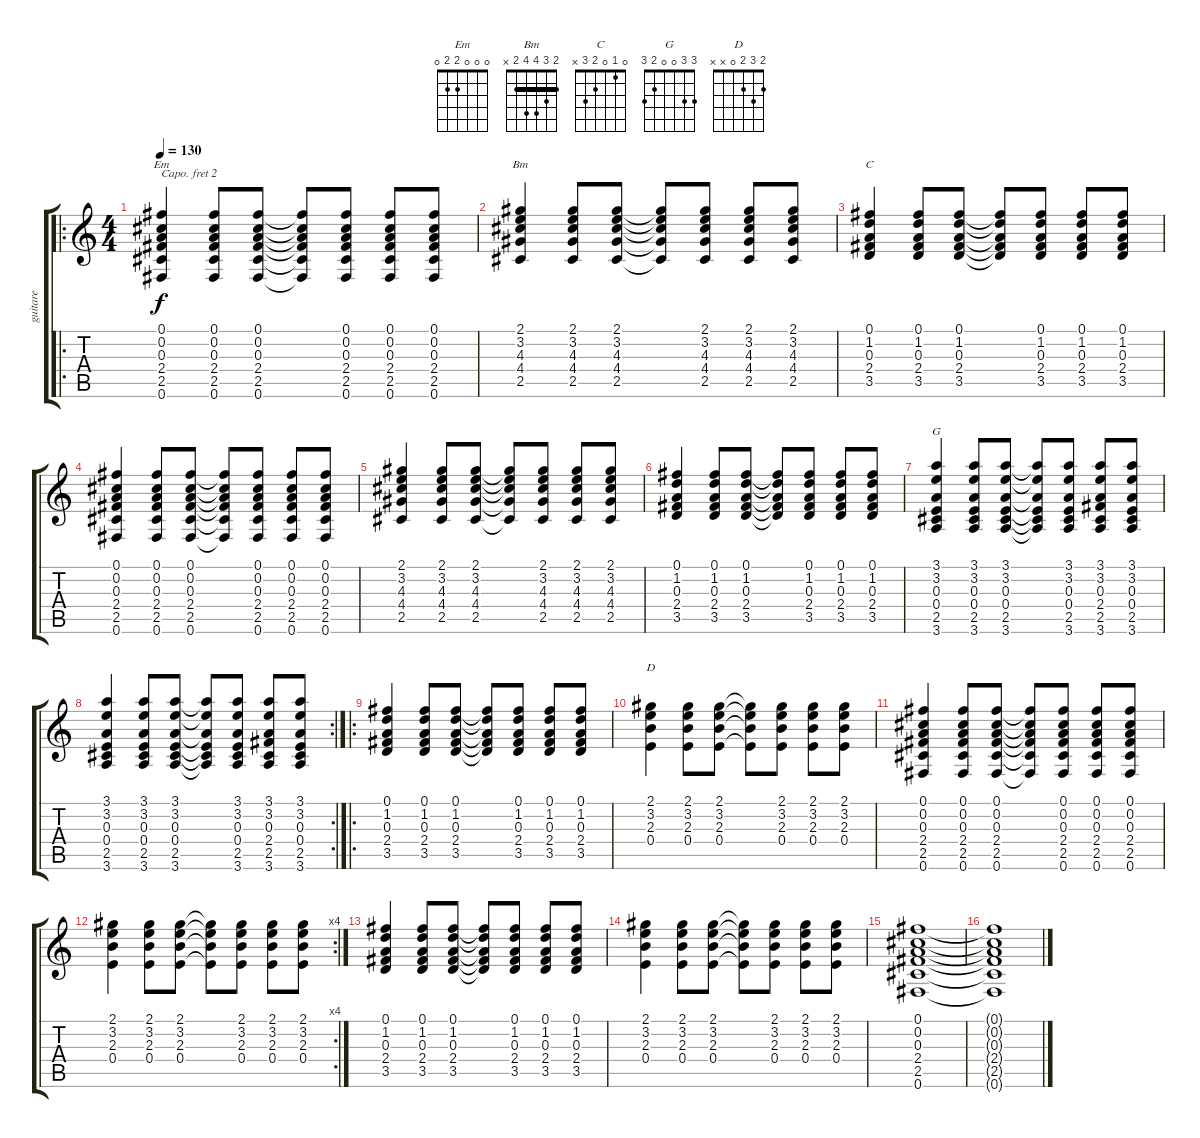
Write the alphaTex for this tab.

\track ("guitare" "guitare") {instrument acousticguitarnylon}
\staff {score tabs}
\capo 2
\tuning (E4 B3 G3 D3 A2 E2) {hide}
\chord ("Em" 0 0 0 2 2 0)
\chord ("Bm" 2 3 4 4 2 x) {barre 2}
\chord ("C" 0 1 0 2 3 x)
\chord ("G" 3 3 0 0 2 3)
\chord ("D" 2 3 2 0 x x)
\ro
\ts (4 4)
\tempo 130
\clef g2
\ks c
(0.1 0.2 0.3 2.4 2.5 0.6).4{ch "Em" dy f instrument acousticguitarnylon} (0.1 0.2 0.3 2.4 2.5 0.6).8 (0.1 0.2 0.3 2.4 2.5 0.6).8 (0.1{t} 0.2{t} 0.3{t} 2.4{t} 2.5{t} 0.6{t}).8 (0.1 0.2 0.3 2.4 2.5 0.6).8 (0.1 0.2 0.3 2.4 2.5 0.6).8 (0.1 0.2 0.3 2.4 2.5 0.6).8 |
(2.1 3.2 4.3 4.4 2.5).4{ch "Bm"} (2.1 3.2 4.3 4.4 2.5).8 (2.1 3.2 4.3 4.4 2.5).8 (2.1{t} 3.2{t} 4.3{t} 4.4{t} 2.5{t}).8 (2.1 3.2 4.3 4.4 2.5).8 (2.1 3.2 4.3 4.4 2.5).8 (2.1 3.2 4.3 4.4 2.5).8 |
(0.1 1.2 0.3 2.4 3.5).4{ch "C"} (0.1 1.2 0.3 2.4 3.5).8 (0.1 1.2 0.3 2.4 3.5).8 (0.1{t} 1.2{t} 0.3{t} 2.4{t} 3.5{t}).8 (0.1 1.2 0.3 2.4 3.5).8 (0.1 1.2 0.3 2.4 3.5).8 (0.1 1.2 0.3 2.4 3.5).8 |
(0.1 0.2 0.3 2.4 2.5 0.6).4 (0.1 0.2 0.3 2.4 2.5 0.6).8 (0.1 0.2 0.3 2.4 2.5 0.6).8 (0.1{t} 0.2{t} 0.3{t} 2.4{t} 2.5{t} 0.6{t}).8 (0.1 0.2 0.3 2.4 2.5 0.6).8 (0.1 0.2 0.3 2.4 2.5 0.6).8 (0.1 0.2 0.3 2.4 2.5 0.6).8 |
(2.1 3.2 4.3 4.4 2.5).4 (2.1 3.2 4.3 4.4 2.5).8 (2.1 3.2 4.3 4.4 2.5).8 (2.1{t} 3.2{t} 4.3{t} 4.4{t} 2.5{t}).8 (2.1 3.2 4.3 4.4 2.5).8 (2.1 3.2 4.3 4.4 2.5).8 (2.1 3.2 4.3 4.4 2.5).8 |
(0.1 1.2 0.3 2.4 3.5).4 (0.1 1.2 0.3 2.4 3.5).8 (0.1 1.2 0.3 2.4 3.5).8 (0.1{t} 1.2{t} 0.3{t} 2.4{t} 3.5{t}).8 (0.1 1.2 0.3 2.4 3.5).8 (0.1 1.2 0.3 2.4 3.5).8 (0.1 1.2 0.3 2.4 3.5).8 |
(3.1 3.2 0.3 0.4 2.5 3.6).4{ch "G"} (3.1 3.2 0.3 0.4 2.5 3.6).8 (3.1 3.2 0.3 0.4 2.5 3.6).8 (3.1{t} 3.2{t} 0.3{t} 0.4{t} 2.5{t} 3.6{t}).8 (3.1 3.2 0.3 0.4 2.5 3.6).8 (3.1 3.2 0.3 2.4 2.5 3.6).8 (3.1 3.2 0.3 0.4 2.5 3.6).8 |
\rc 2
(3.1 3.2 0.3 0.4 2.5 3.6).4 (3.1 3.2 0.3 0.4 2.5 3.6).8 (3.1 3.2 0.3 0.4 2.5 3.6).8 (3.1{t} 3.2{t} 0.3{t} 0.4{t} 2.5{t} 3.6{t}).8 (3.1 3.2 0.3 0.4 2.5 3.6).8 (3.1 3.2 0.3 2.4 2.5 3.6).8 (3.1 3.2 0.3 0.4 2.5 3.6).8 |
\ro
(0.1 1.2 0.3 2.4 3.5).4 (0.1 1.2 0.3 2.4 3.5).8 (0.1 1.2 0.3 2.4 3.5).8 (0.1{t} 1.2{t} 0.3{t} 2.4{t} 3.5{t}).8 (0.1 1.2 0.3 2.4 3.5).8 (0.1 1.2 0.3 2.4 3.5).8 (0.1 1.2 0.3 2.4 3.5).8 |
(2.1 3.2 2.3 0.4).4{ch "D"} (2.1 3.2 2.3 0.4).8 (2.1 3.2 2.3 0.4).8 (2.1{t} 3.2{t} 2.3{t} 0.4{t}).8 (2.1 3.2 2.3 0.4).8 (2.1 3.2 2.3 0.4).8 (2.1 3.2 2.3 0.4).8 |
(0.1 0.2 0.3 2.4 2.5 0.6).4 (0.1 0.2 0.3 2.4 2.5 0.6).8 (0.1 0.2 0.3 2.4 2.5 0.6).8 (0.1{t} 0.2{t} 0.3{t} 2.4{t} 2.5{t} 0.6{t}).8 (0.1 0.2 0.3 2.4 2.5 0.6).8 (0.1 0.2 0.3 2.4 2.5 0.6).8 (0.1 0.2 0.3 2.4 2.5 0.6).8 |
\rc 4
(2.1 3.2 2.3 0.4).4 (2.1 3.2 2.3 0.4).8 (2.1 3.2 2.3 0.4).8 (2.1{t} 3.2{t} 2.3{t} 0.4{t}).8 (2.1 3.2 2.3 0.4).8 (2.1 3.2 2.3 0.4).8 (2.1 3.2 2.3 0.4).8 |
(0.1 1.2 0.3 2.4 3.5).4 (0.1 1.2 0.3 2.4 3.5).8 (0.1 1.2 0.3 2.4 3.5).8 (0.1{t} 1.2{t} 0.3{t} 2.4{t} 3.5{t}).8 (0.1 1.2 0.3 2.4 3.5).8 (0.1 1.2 0.3 2.4 3.5).8 (0.1 1.2 0.3 2.4 3.5).8 |
(2.1 3.2 2.3 0.4).4 (2.1 3.2 2.3 0.4).8 (2.1 3.2 2.3 0.4).8 (2.1{t} 3.2{t} 2.3{t} 0.4{t}).8 (2.1 3.2 2.3 0.4).8 (2.1 3.2 2.3 0.4).8 (2.1 3.2 2.3 0.4).8 |
(0.1 0.2 0.3 2.4 2.5 0.6).1 |
(0.1{t} 0.2{t} 0.3{t} 2.4{t} 2.5{t} 0.6{t}).1
